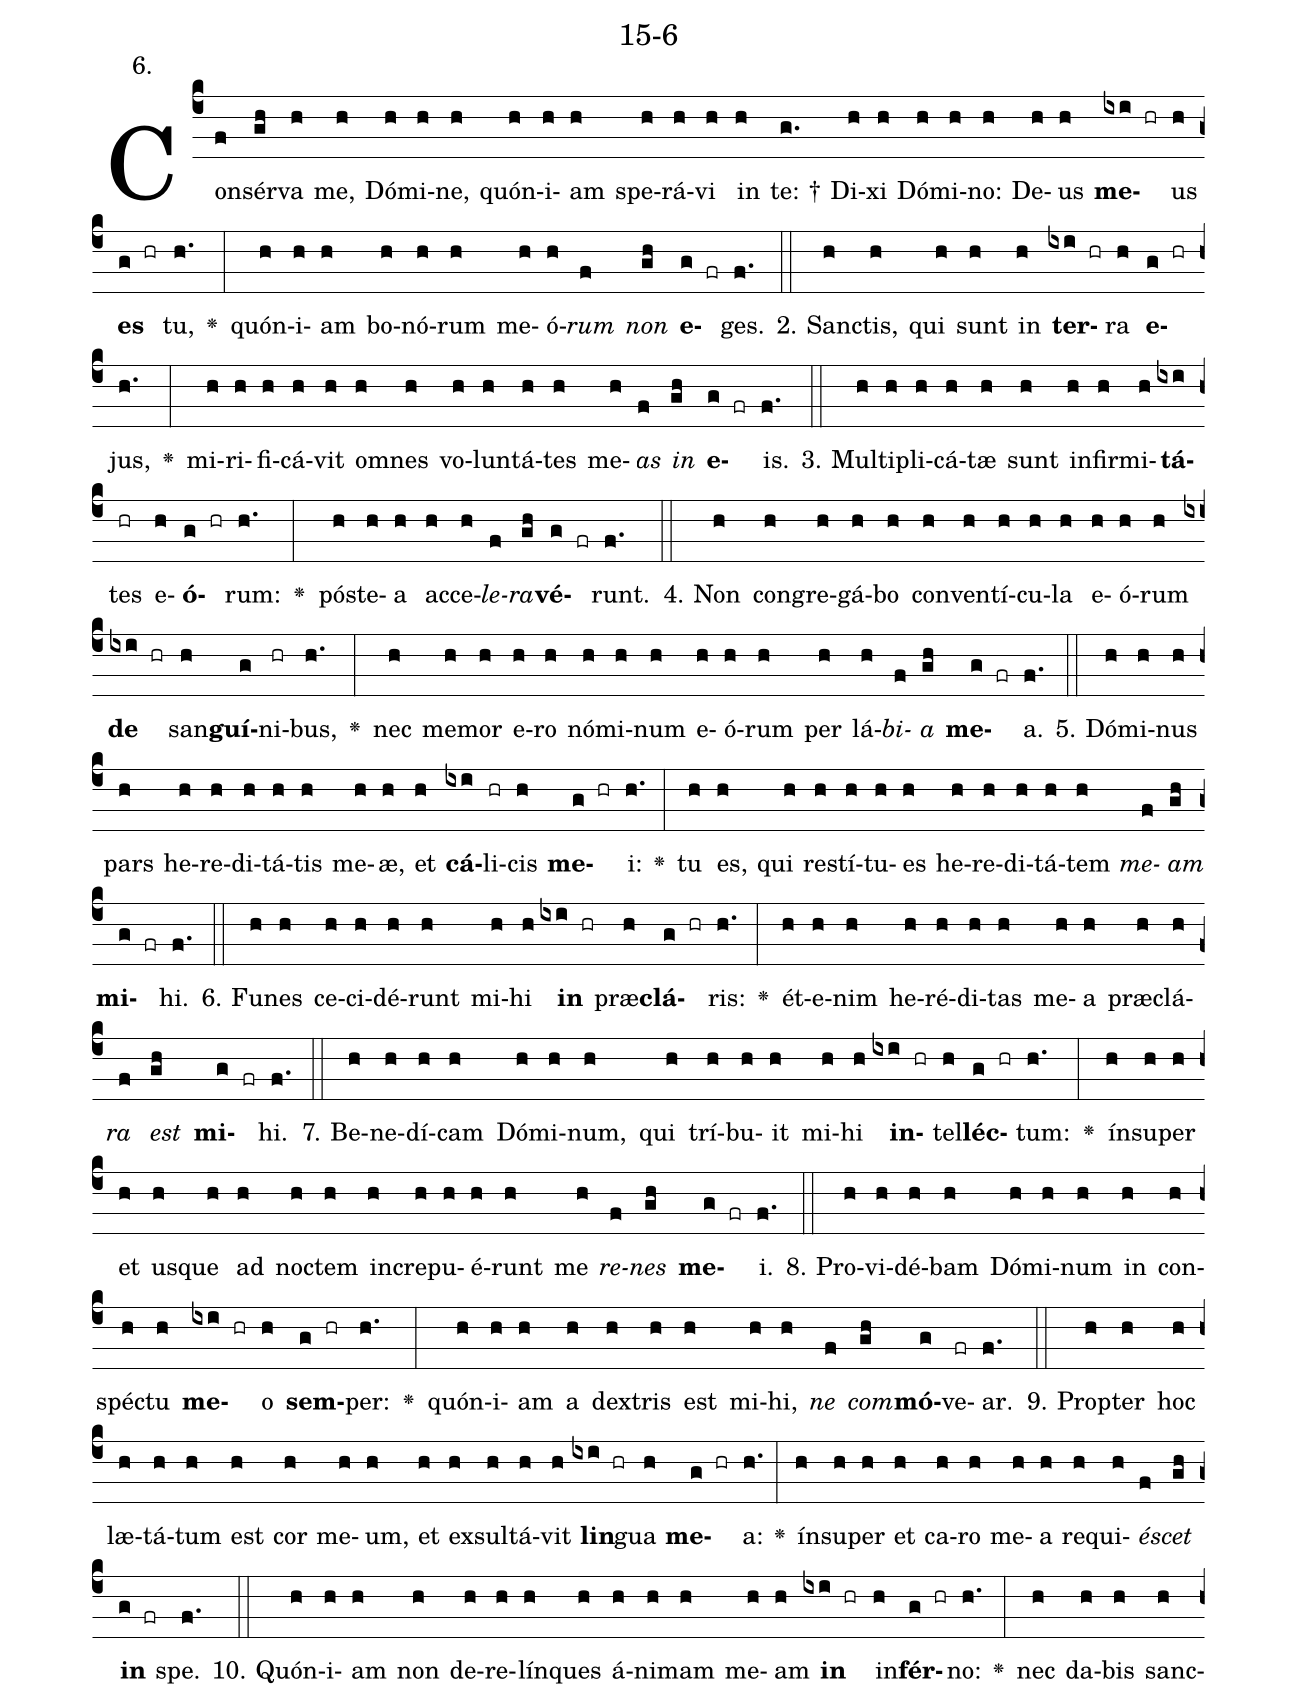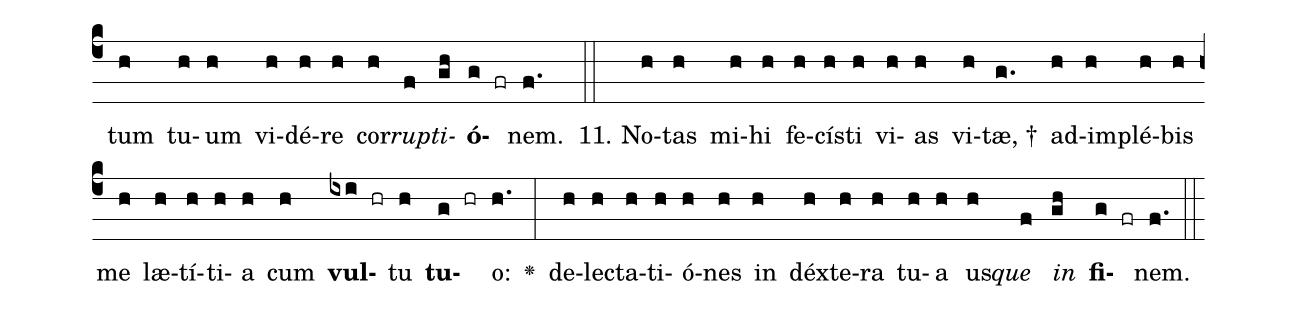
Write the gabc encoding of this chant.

name: 15-6;
annotation: 6.;
%%
(c4)Con(f)sér(gh)va(h) me,(h) Dó(h)mi(h)ne,(h) quón(h)i(h)am(h) spe(h)rá(h)vi(h) in(h) te: †(g.) Di(h)xi(h) Dó(h)mi(h)no:(h) De(h)us(h) <b>me</b>(ixi hr)us(h) <b>es</b>(g hr) tu,(h.) <v>\greheightstar</v>(:) quón(h)i(h)am(h) bo(h)nó(h)rum(h) me(h)ó(h)<i>rum</i>(f) <i>non</i>(gh) <b>e</b>(g fr)ges.(f.) (::)
2. Sanc(h)tis,(h) qui(h) sunt(h) in(h) <b>ter</b>(ixi hr)ra(h) <b>e</b>(g hr)jus,(h.) <v>\greheightstar</v>(:) mi(h)ri(h)fi(h)cá(h)vit(h) om(h)nes(h) vo(h)lun(h)tá(h)tes(h) me(h)<i>as</i>(f) <i>in</i>(gh) <b>e</b>(g fr)is.(f.) (::)
3. Mul(h)ti(h)pli(h)cá(h)tæ(h) sunt(h) in(h)fir(h)mi(h)<b>tá</b>(ixi)tes(hr) e(h)<b>ó</b>(g hr)rum:(h.) <v>\greheightstar</v>(:) póst(h)e(h)a(h) ac(h)ce(h)<i>le</i>(f)<i>ra</i>(gh)<b>vé</b>(g fr)runt.(f.) (::)
4. Non(h) con(h)gre(h)gá(h)bo(h) con(h)ven(h)tí(h)cu(h)la(h) e(h)ó(h)rum(h) <b>de</b>(ixi hr) san(h)<b>guí</b>(g)ni(hr)bus,(h.) <v>\greheightstar</v>(:) nec(h) me(h)mor(h) e(h)ro(h) nó(h)mi(h)num(h) e(h)ó(h)rum(h) per(h) lá(h)<i>bi</i>(f)<i>a</i>(gh) <b>me</b>(g fr)a.(f.) (::)
5. Dó(h)mi(h)nus(h) pars(h) he(h)re(h)di(h)tá(h)tis(h) me(h)æ,(h) et(h) <b>cá</b>(ixi)li(hr)cis(h) <b>me</b>(g hr)i:(h.) <v>\greheightstar</v>(:) tu(h) es,(h) qui(h) re(h)stí(h)tu(h)es(h) he(h)re(h)di(h)tá(h)tem(h) <i>me</i>(f)<i>am</i>(gh) <b>mi</b>(g fr)hi.(f.) (::)
6. Fu(h)nes(h) ce(h)ci(h)dé(h)runt(h) mi(h)hi(h) <b>in</b>(ixi hr) præ(h)<b>clá</b>(g hr)ris:(h.) <v>\greheightstar</v>(:) ét(h)e(h)nim(h) he(h)ré(h)di(h)tas(h) me(h)a(h) præ(h)clá(h)<i>ra</i>(f) <i>est</i>(gh) <b>mi</b>(g fr)hi.(f.) (::)
7. Be(h)ne(h)dí(h)cam(h) Dó(h)mi(h)num,(h) qui(h) trí(h)bu(h)it(h) mi(h)hi(h) <b>in</b>(ixi hr)tel(h)<b>léc</b>(g hr)tum:(h.) <v>\greheightstar</v>(:) ín(h)su(h)per(h) et(h) us(h)que(h) ad(h) noc(h)tem(h) in(h)cre(h)pu(h)é(h)runt(h) me(h) <i>re</i>(f)<i>nes</i>(gh) <b>me</b>(g fr)i.(f.) (::)
8. Pro(h)vi(h)dé(h)bam(h) Dó(h)mi(h)num(h) in(h) con(h)spéc(h)tu(h) <b>me</b>(ixi hr)o(h) <b>sem</b>(g hr)per:(h.) <v>\greheightstar</v>(:) quón(h)i(h)am(h) a(h) dex(h)tris(h) est(h) mi(h)hi,(h) <i>ne</i>(f) <i>com</i>(gh)<b>mó</b>(g)ve(fr)ar.(f.) (::)
9. Prop(h)ter(h) hoc(h) læ(h)tá(h)tum(h) est(h) cor(h) me(h)um,(h) et(h) ex(h)sul(h)tá(h)vit(h) <b>lin</b>(ixi hr)gua(h) <b>me</b>(g hr)a:(h.) <v>\greheightstar</v>(:) ín(h)su(h)per(h) et(h) ca(h)ro(h) me(h)a(h) re(h)qui(h)<i>é</i>(f)<i>scet</i>(gh) <b>in</b>(g fr) spe.(f.) (::)
10. Quón(h)i(h)am(h) non(h) de(h)re(h)lín(h)ques(h) á(h)ni(h)mam(h) me(h)am(h) <b>in</b>(ixi hr) in(h)<b>fér</b>(g hr)no:(h.) <v>\greheightstar</v>(:) nec(h) da(h)bis(h) sanc(h)tum(h) tu(h)um(h) vi(h)dé(h)re(h) cor(h)<i>rup</i>(f)<i>ti</i>(gh)<b>ó</b>(g fr)nem.(f.) (::)
11. No(h)tas(h) mi(h)hi(h) fe(h)cís(h)ti(h) vi(h)as(h) vi(h)tæ, †(g.) ad(h)im(h)plé(h)bis(h) me(h) læ(h)tí(h)ti(h)a(h) cum(h) <b>vul</b>(ixi hr)tu(h) <b>tu</b>(g hr)o:(h.) <v>\greheightstar</v>(:) de(h)lec(h)ta(h)ti(h)ó(h)nes(h) in(h) déx(h)te(h)ra(h) tu(h)a(h) us(h)<i>que</i>(f) <i>in</i>(gh) <b>fi</b>(g fr)nem.(f.) (::)
